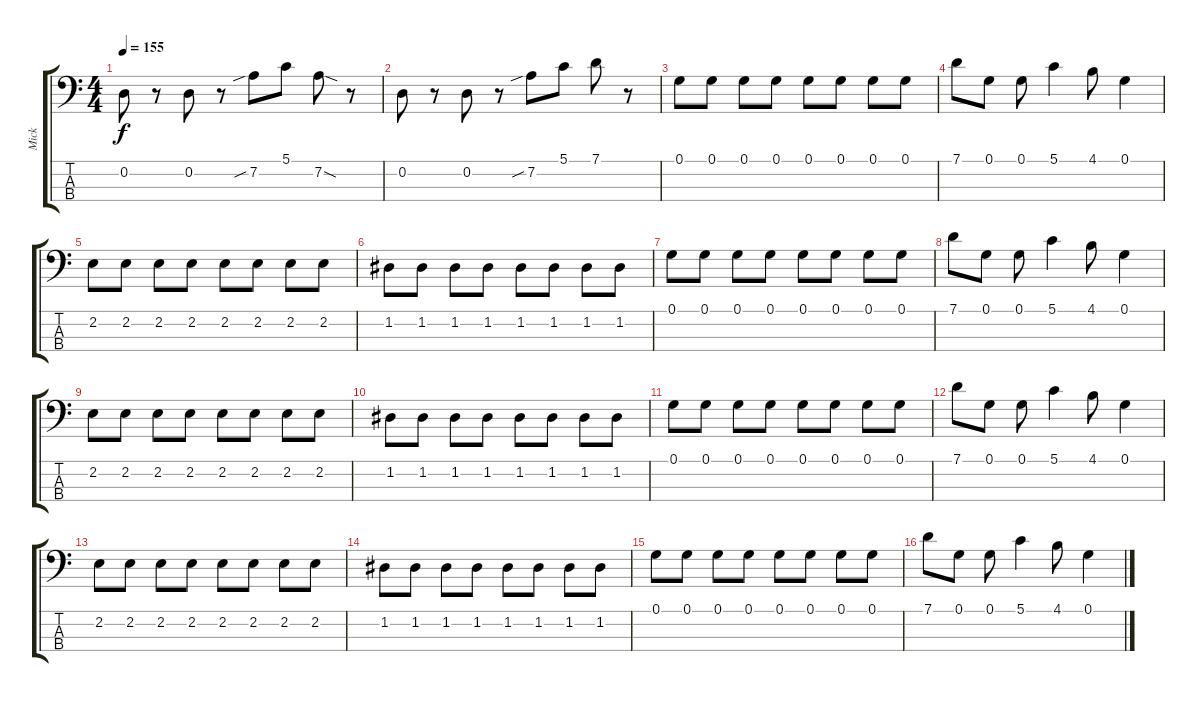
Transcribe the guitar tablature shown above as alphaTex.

\track ("Mick" "Mick") {instrument electricbassfinger}
\staff {score tabs}
\tuning (G2 D2 A1 E1) {hide}
\ts (4 4)
\tempo 155
\clef f4
\ks c
0.2.8{dy f} r.8 0.2.8 r.8 7.2{sib}.8 5.1.8 7.2{sod}.8 r.8 |
0.2.8 r.8 0.2.8 r.8 7.2{sib}.8 5.1.8 7.1.8 r.8 |
0.1.8 0.1.8 0.1.8 0.1.8 0.1.8 0.1.8 0.1.8 0.1.8 |
7.1.8 0.1.8 0.1.8 5.1.4 4.1.8 0.1.4 |
2.2.8 2.2.8 2.2.8 2.2.8 2.2.8 2.2.8 2.2.8 2.2.8 |
1.2.8 1.2.8 1.2.8 1.2.8 1.2.8 1.2.8 1.2.8 1.2.8 |
0.1.8 0.1.8 0.1.8 0.1.8 0.1.8 0.1.8 0.1.8 0.1.8 |
7.1.8 0.1.8 0.1.8 5.1.4 4.1.8 0.1.4 |
2.2.8 2.2.8 2.2.8 2.2.8 2.2.8 2.2.8 2.2.8 2.2.8 |
1.2.8 1.2.8 1.2.8 1.2.8 1.2.8 1.2.8 1.2.8 1.2.8 |
0.1.8 0.1.8 0.1.8 0.1.8 0.1.8 0.1.8 0.1.8 0.1.8 |
7.1.8 0.1.8 0.1.8 5.1.4 4.1.8 0.1.4 |
2.2.8 2.2.8 2.2.8 2.2.8 2.2.8 2.2.8 2.2.8 2.2.8 |
1.2.8 1.2.8 1.2.8 1.2.8 1.2.8 1.2.8 1.2.8 1.2.8 |
0.1.8 0.1.8 0.1.8 0.1.8 0.1.8 0.1.8 0.1.8 0.1.8 |
7.1.8 0.1.8 0.1.8 5.1.4 4.1.8 0.1.4
